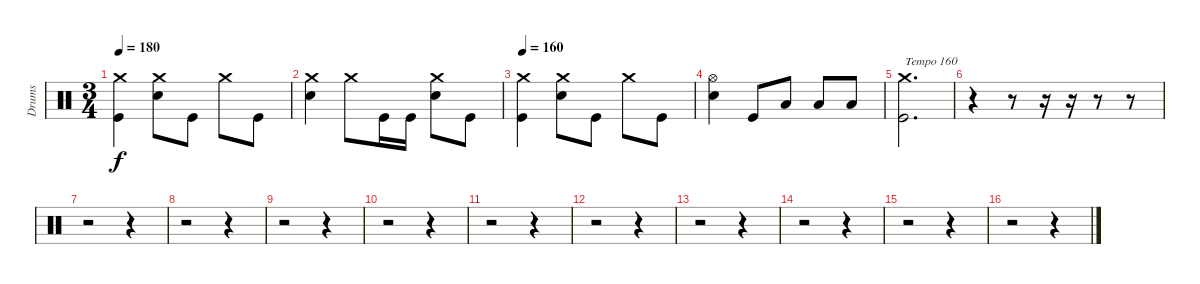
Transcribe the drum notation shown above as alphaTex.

\track ("Drums" "Drums") {instrument percussion}
\staff {score}
\articulation defaults
\ts (3 4)
\tempo 180
\clef neutral
\ks c
("Crash medium (hit)" "Kick (hit)").4{dy f} ("Crash medium (hit)" "Electric Snare (hit)").8 "Kick (hit)".8 "Crash medium (hit)".8 "Kick (hit)".8 |
("Crash medium (hit)" "Electric Snare (hit)").4 "Crash medium (hit)".8 "Kick (hit)".16 "Kick (hit)".16 ("Crash medium (hit)" "Electric Snare (hit)").8 "Kick (hit)".8 |
\tempo 160
("Crash medium (hit)" "Kick (hit)").4 ("Crash medium (hit)" "Electric Snare (hit)").8 "Kick (hit)".8 "Crash medium (hit)".8 "Kick (hit)".8 |
("Hi-Hat (open)" "Electric Snare (hit)").4 "Kick (hit)".8 "Low Tom (hit)".8 "Low Floor Tom (hit)".8 "Low Floor Tom (hit)".8 |
("Crash medium (hit)" "Kick (hit)").2{d txt "Tempo 160"} |
r.4 r.8 r.16 r.16 r.8 r.8 |
r.2 r.4 |
r.2 r.4 |
r.2 r.4 |
r.2 r.4 |
r.2 r.4 |
r.2 r.4 |
r.2 r.4 |
r.2 r.4 |
r.2 r.4 |
r.2 r.4
